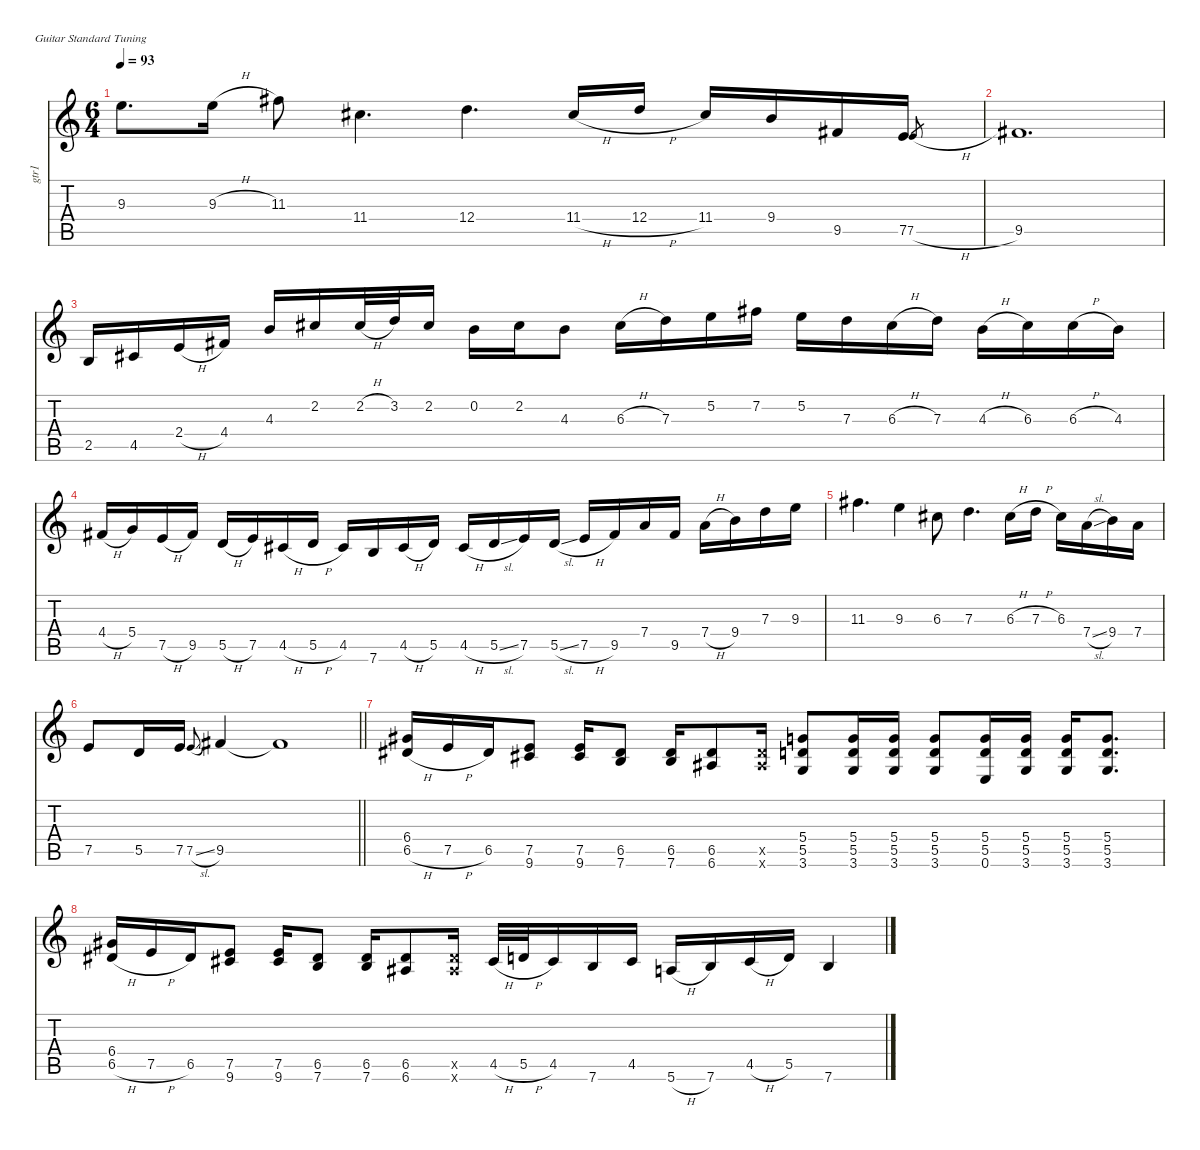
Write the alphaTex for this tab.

\defaultSystemsLayout 4
\hideDynamics
\bracketExtendMode nobrackets
\otherSystemsTrackNameOrientation horizontal
\track ("Guitar 1" "gtr1") {defaultSystemsLayout 4 mute instrument acousticguitarsteel}
\staff {score tabs}
\tuning (E4 B3 G3 D3 A2 E2)
\ts (6 4)
\tempo 93
\clef g2
\ks aminor
9.3.8{d dy f beam Down} 9.3{h}.16{beam Down} 11.3{acc #}.8{beam Down} 11.4{acc #}.4{d beam Down} 12.4.4{d beam Down} 11.4{h acc #}.16{beam Up} 12.4{h}.16{beam Up} 11.4{acc #}.16{beam Up} 9.4.16{beam Up} 9.5{acc #}.16{beam Up} 7.5.16{beam Up} 7.5{h}.8{gr beam Up} |
9.5{acc #}.1{d beam Up} |
2.5.16{beam Up} 4.5{acc #}.16{beam Up} 2.4{h}.16{beam Up} 4.4{acc #}.16{beam Up} 4.3.16{beam Up} 2.2{acc #}.16{beam Up} 2.2{h acc #}.32{beam Down} 3.2.32{beam Down} 2.2{acc #}.16{beam Down} 0.2.16{beam Down} 2.2{acc #}.16{beam Down} 4.3.8{beam Down} 6.3{h acc #}.16{beam Down} 7.3.16{beam Down} 5.2.16{beam Down} 7.2{acc #}.16{beam Down} 5.2.16{beam Down} 7.3.16{beam Down} 6.3{h acc #}.16{beam Down} 7.3.16{beam Down} 4.3{h}.16{beam Down} 6.3{acc #}.16{beam Down} 6.3{h acc #}.16{beam Down} 4.3.16{beam Down} |
4.4{h acc #}.16{beam Up} 5.4.16{beam Up} 7.5{h}.16{beam Up} 9.5{acc #}.16{beam Up} 5.5{h}.16{beam Up} 7.5.16{beam Up} 4.5{h acc #}.16{beam Up} 5.5{h}.16{beam Up} 4.5{acc #}.16{beam Up} 7.6.16{beam Up} 4.5{h acc #}.16{beam Up} 5.5.16{beam Up} 4.5{h acc #}.16{beam Up} 5.5{sl}.16{beam Up} 7.5.16{beam Up} 5.5{sl}.16{beam Up} 7.5{h}.16{beam Up} 9.5{acc #}.16{beam Up} 7.4.16{beam Down} 9.5{acc #}.16{beam Down} 7.4{h}.16{beam Down} 9.4.16{beam Down} 7.3.16{beam Down} 9.3.16{beam Down} |
11.3{acc #}.4{d beam Down} 9.3.4{beam Down} 6.3{acc #}.8{beam Down} 7.3.4{d beam Down} 6.3{h acc #}.16{beam Down} 7.3{h}.16{beam Down} 6.3{acc #}.16{beam Down} 7.4{sl}.16{beam Down} 9.4.16{beam Down} 7.4.16{beam Down} |
\barLineRight lightlight
7.5.8{beam Up} 5.5.16{beam Up} 7.5.16{beam Up} 7.5{sl}.8{gr onbeat beam Up} 9.5{acc #}.4{beam Up} 9.5{t acc #}.1{beam Up} |
(6.4{acc #} 6.5{h acc #}).16{dy ff instrument overdrivenguitar beam Up} 7.5{h}.16{beam Up} 6.5{acc #}.16{beam Up} (7.5 9.6{acc #}).8{beam Up} (7.5 9.6{acc #}).16{beam Up} (6.5{acc #} 7.6).8{beam Up} (6.5{acc #} 7.6).16{beam Up} (6.5{acc #} 6.6{acc #}).8{beam Up} (6.5{x acc #} 6.6{x acc #}).16{dy f beam Up} (5.4 5.5 3.6).8{beam Up} (5.4 5.5 3.6).16{beam Up} (5.4 5.5 3.6).16{beam Up} (5.4 5.5 3.6).8{beam Up} (5.4 5.5 0.6).16{beam Up} (5.4 5.5 3.6).16{beam Up} (5.4 5.5 3.6).16{beam Up} (5.4 5.5 3.6).8{d beam Up} |
(6.4{acc #} 6.5{h acc #}).16{dy ff beam Up} 7.5{h}.16{beam Up} 6.5{acc #}.16{beam Up} (7.5 9.6{acc #}).8{beam Up} (7.5 9.6{acc #}).16{beam Up} (6.5{acc #} 7.6).8{beam Up} (6.5{acc #} 7.6).16{beam Up} (6.5{acc #} 6.6{acc #}).8{beam Up} (6.5{x acc #} 6.6{x acc #}).16{dy f beam Up} 4.5{h acc #}.32{dy ff beam Up} 5.5{h}.32{beam Up} 4.5{acc #}.16{beam Up} 7.6.16{beam Up} 4.5{acc #}.16{beam Up} 5.6{h}.16{beam Up} 7.6.16{beam Up} 4.5{h acc #}.16{beam Up} 5.5.16{beam Up} 7.6.4{beam Up}
